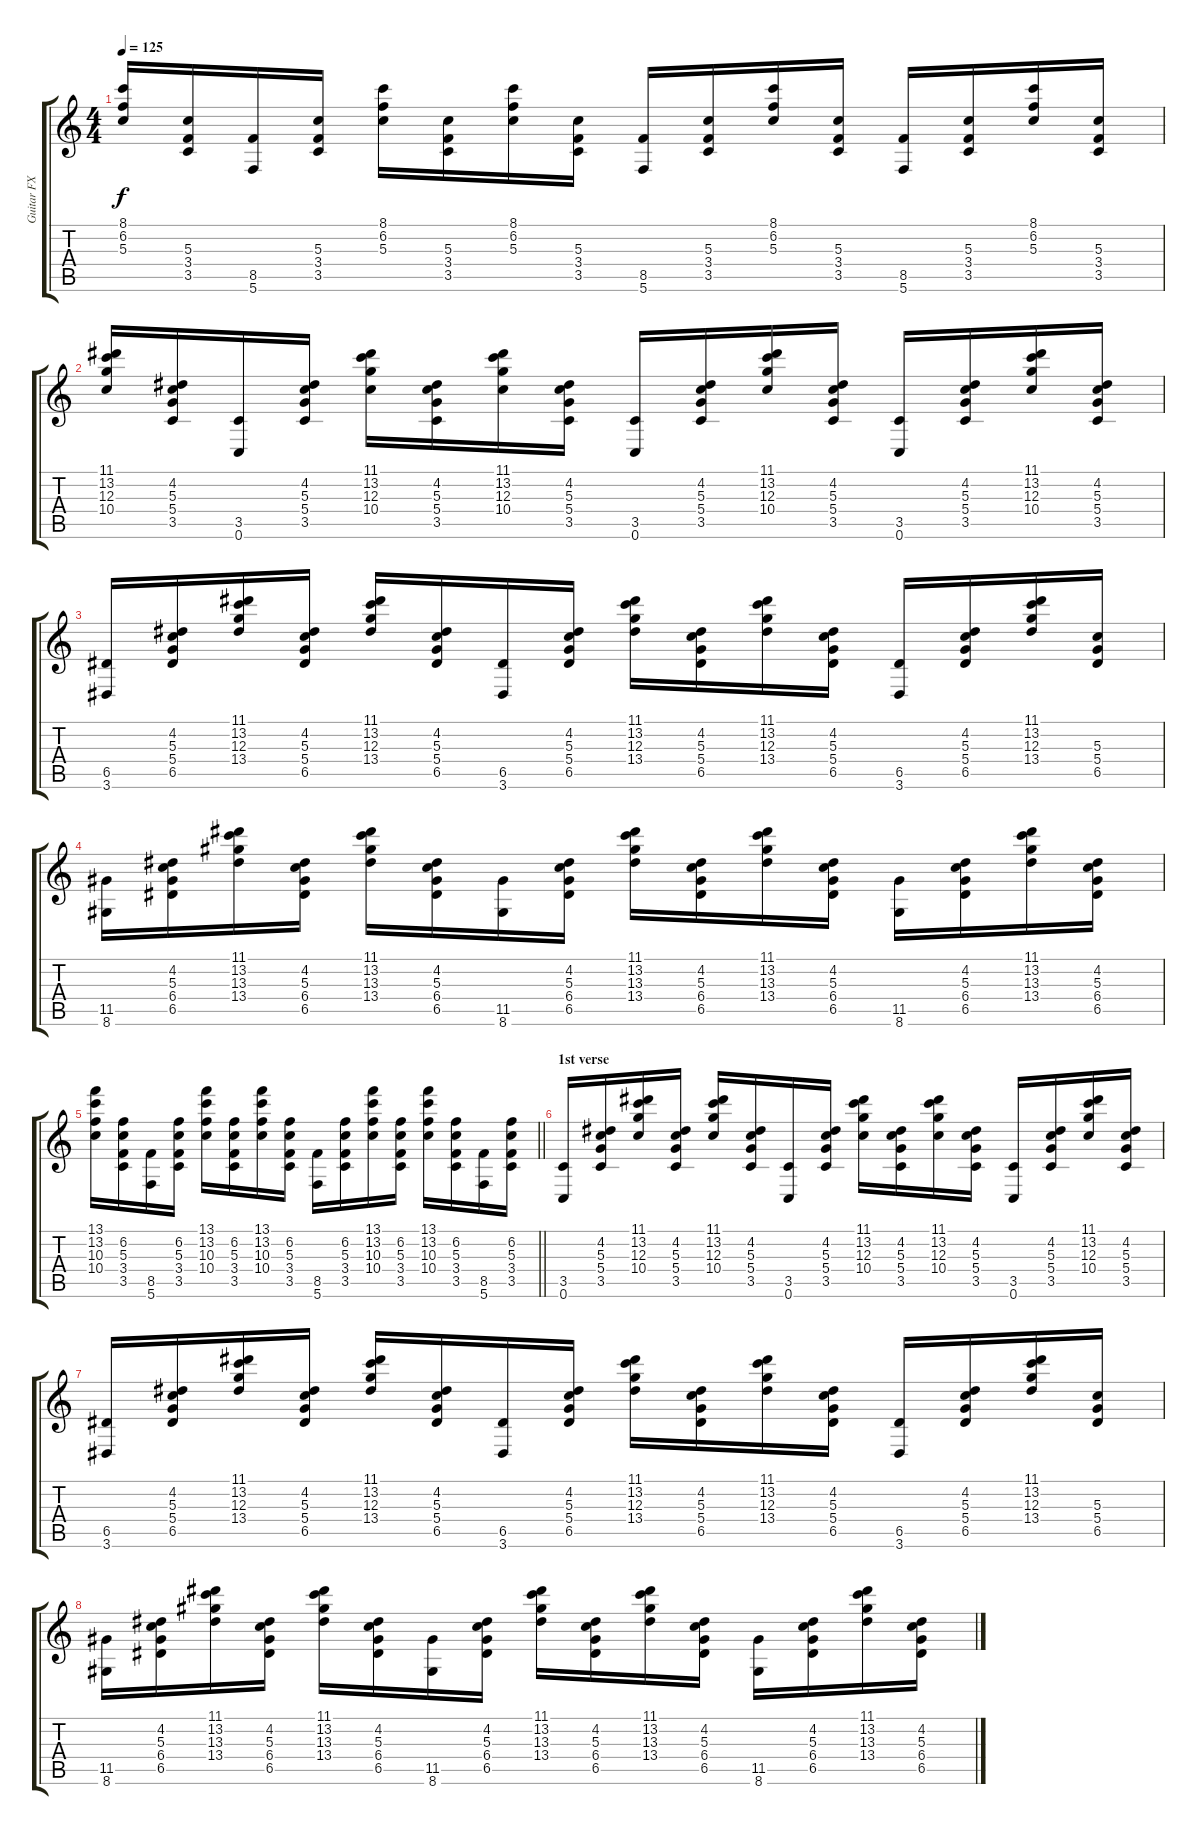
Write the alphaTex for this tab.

\track ("Guitar FX" "Guitar FX") {instrument distortionguitar}
\staff {score tabs}
\tuning (E4 B3 G3 D3 A2 C2) {hide}
\ts (4 4)
\tempo 125
\clef g2
\ks c
(8.1 6.2 5.3).16{dy f} (5.3 3.4 3.5).16 (8.5 5.6).16 (5.3 3.4 3.5).16 (8.1 6.2 5.3).16 (5.3 3.4 3.5).16 (8.1 6.2 5.3).16 (5.3 3.4 3.5).16 (8.5 5.6).16 (5.3 3.4 3.5).16 (8.1 6.2 5.3).16 (5.3 3.4 3.5).16 (8.5 5.6).16 (5.3 3.4 3.5).16 (8.1 6.2 5.3).16 (5.3 3.4 3.5).16 |
(11.1 13.2 12.3 10.4).16 (4.2 5.3 5.4 3.5).16 (3.5 0.6).16 (4.2 5.3 5.4 3.5).16 (11.1 13.2 12.3 10.4).16 (4.2 5.3 5.4 3.5).16 (11.1 13.2 12.3 10.4).16 (4.2 5.3 5.4 3.5).16 (3.5 0.6).16 (4.2 5.3 5.4 3.5).16 (11.1 13.2 12.3 10.4).16 (4.2 5.3 5.4 3.5).16 (3.5 0.6).16 (4.2 5.3 5.4 3.5).16 (11.1 13.2 12.3 10.4).16 (4.2 5.3 5.4 3.5).16 |
(6.5 3.6).16 (4.2 5.3 5.4 6.5).16 (11.1 13.2 12.3 13.4).16 (4.2 5.3 5.4 6.5).16 (11.1 13.2 12.3 13.4).16 (4.2 5.3 5.4 6.5).16 (6.5 3.6).16 (4.2 5.3 5.4 6.5).16 (11.1 13.2 12.3 13.4).16 (4.2 5.3 5.4 6.5).16 (11.1 13.2 12.3 13.4).16 (4.2 5.3 5.4 6.5).16 (6.5 3.6).16 (4.2 5.3 5.4 6.5).16 (11.1 13.2 12.3 13.4).16 (5.3 5.4 6.5).16 |
(11.5 8.6).16 (4.2 5.3 6.4 6.5).16 (11.1 13.2 13.3 13.4).16 (4.2 5.3 6.4 6.5).16 (11.1 13.2 13.3 13.4).16 (4.2 5.3 6.4 6.5).16 (11.5 8.6).16 (4.2 5.3 6.4 6.5).16 (11.1 13.2 13.3 13.4).16 (4.2 5.3 6.4 6.5).16 (11.1 13.2 13.3 13.4).16 (4.2 5.3 6.4 6.5).16 (11.5 8.6).16 (4.2 5.3 6.4 6.5).16 (11.1 13.2 13.3 13.4).16 (4.2 5.3 6.4 6.5).16 |
\barLineRight lightlight
(13.1 13.2 10.3 10.4).16 (6.2 5.3 3.4 3.5).16 (8.5 5.6).16 (6.2 5.3 3.4 3.5).16 (13.1 13.2 10.3 10.4).16 (6.2 5.3 3.4 3.5).16 (13.1 13.2 10.3 10.4).16 (6.2 5.3 3.4 3.5).16 (8.5 5.6).16 (6.2 5.3 3.4 3.5).16 (13.1 13.2 10.3 10.4).16 (6.2 5.3 3.4 3.5).16 (13.1 13.2 10.3 10.4).16 (6.2 5.3 3.4 3.5).16 (8.5 5.6).16 (6.2 5.3 3.4 3.5).16 |
\section ("" "1st verse")
(3.5 0.6).16 (4.2 5.3 5.4 3.5).16 (11.1 13.2 12.3 10.4).16 (4.2 5.3 5.4 3.5).16 (11.1 13.2 12.3 10.4).16 (4.2 5.3 5.4 3.5).16 (3.5 0.6).16 (4.2 5.3 5.4 3.5).16 (11.1 13.2 12.3 10.4).16 (4.2 5.3 5.4 3.5).16 (11.1 13.2 12.3 10.4).16 (4.2 5.3 5.4 3.5).16 (3.5 0.6).16 (4.2 5.3 5.4 3.5).16 (11.1 13.2 12.3 10.4).16 (4.2 5.3 5.4 3.5).16 |
(6.5 3.6).16 (4.2 5.3 5.4 6.5).16 (11.1 13.2 12.3 13.4).16 (4.2 5.3 5.4 6.5).16 (11.1 13.2 12.3 13.4).16 (4.2 5.3 5.4 6.5).16 (6.5 3.6).16 (4.2 5.3 5.4 6.5).16 (11.1 13.2 12.3 13.4).16 (4.2 5.3 5.4 6.5).16 (11.1 13.2 12.3 13.4).16 (4.2 5.3 5.4 6.5).16 (6.5 3.6).16 (4.2 5.3 5.4 6.5).16 (11.1 13.2 12.3 13.4).16 (5.3 5.4 6.5).16 |
(11.5 8.6).16 (4.2 5.3 6.4 6.5).16 (11.1 13.2 13.3 13.4).16 (4.2 5.3 6.4 6.5).16 (11.1 13.2 13.3 13.4).16 (4.2 5.3 6.4 6.5).16 (11.5 8.6).16 (4.2 5.3 6.4 6.5).16 (11.1 13.2 13.3 13.4).16 (4.2 5.3 6.4 6.5).16 (11.1 13.2 13.3 13.4).16 (4.2 5.3 6.4 6.5).16 (11.5 8.6).16 (4.2 5.3 6.4 6.5).16 (11.1 13.2 13.3 13.4).16 (4.2 5.3 6.4 6.5).16
